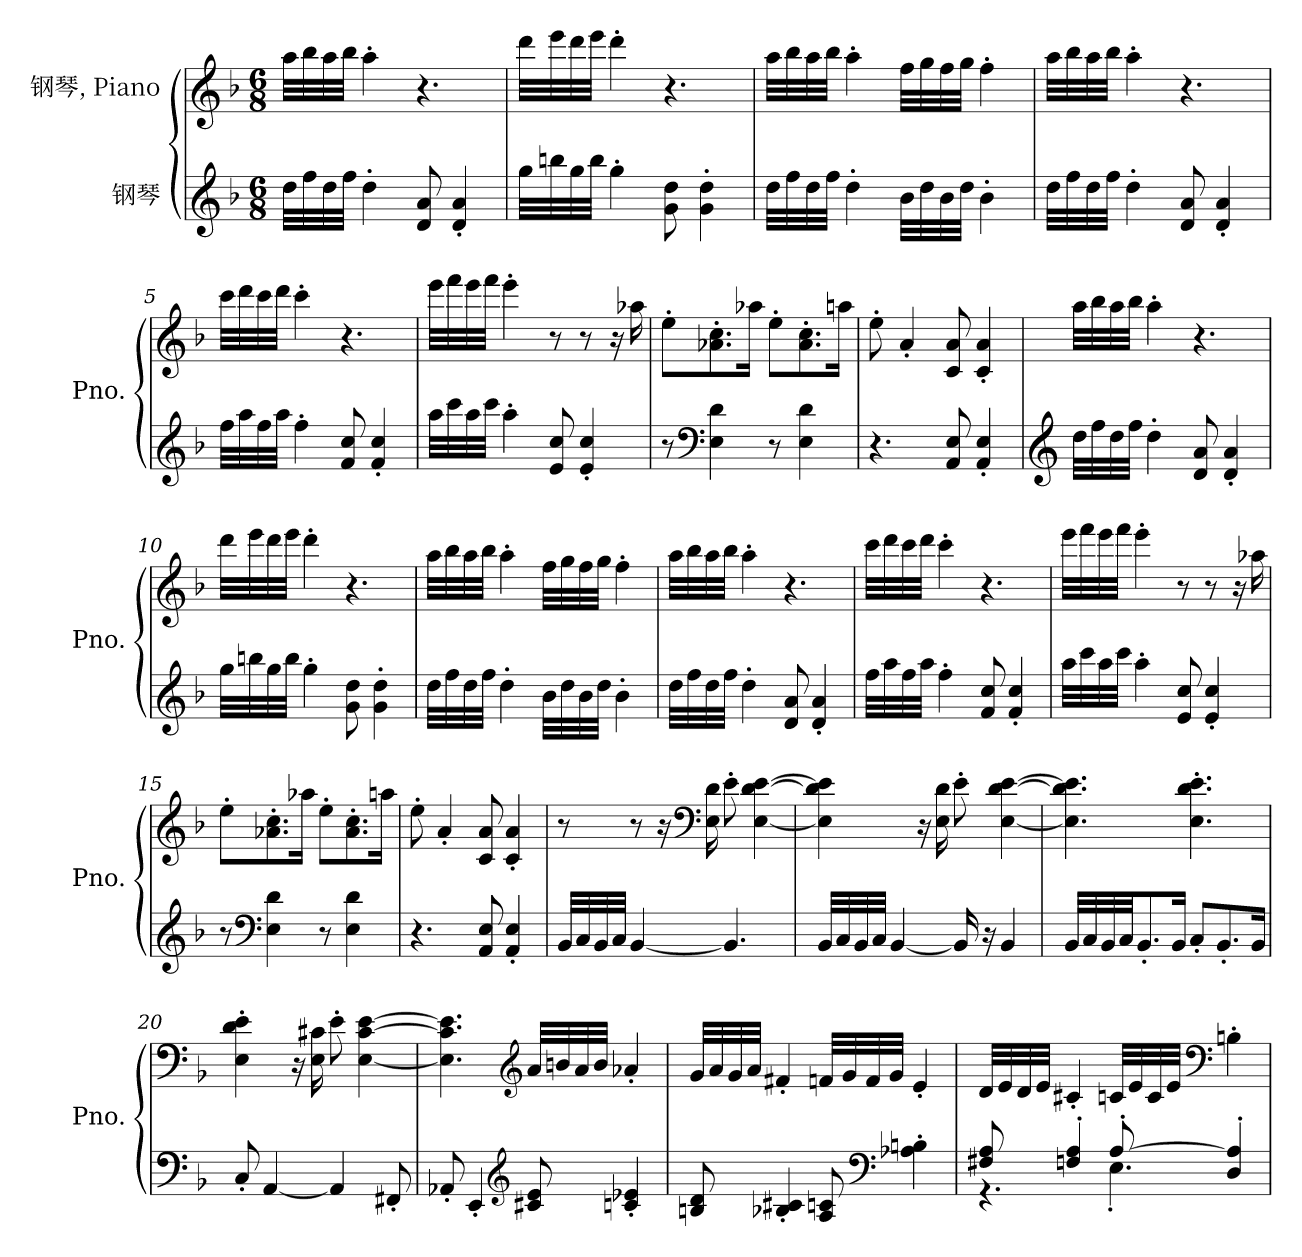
**kern	**kern
*part2	*part1
*staff2	*staff1
*I"钢琴	*I"钢琴, Piano
*	*I'Pno.
*clefG2	*clefG2
*k[b-]	*k[b-]
*M6/8	*M6/8
*MM132	*MM132
=1	=1
32dd\LLL	32aa\LLL
32ff\	32bb-\
32dd\	32aa\
32ff\JJJ	32bb-\JJJ
4dd'\	4aa'\
8d/ 8a/	4.r
4d/' 4a/'	.
=2	=2
32gg\LLL	32ddd\LLL
32bbn\	32eee\
32gg\	32ddd\
32bb\JJJ	32eee\JJJ
4gg'\	4ddd'\
8g\ 8dd\	4.r
4g\' 4dd\'	.
=3	=3
32dd\LLL	32aa\LLL
32ff\	32bb-\
32dd\	32aa\
32ff\JJJ	32bb-\JJJ
4dd'\	4aa'\
32b-\LLL	32ff\LLL
32dd\	32gg\
32b-\	32ff\
32dd\JJJ	32gg\JJJ
4b-'\	4ff'\
!!LO:LB:g=z
=4	=4
32dd\LLL	32aa\LLL
32ff\	32bb-\
32dd\	32aa\
32ff\JJJ	32bb-\JJJ
4dd'\	4aa'\
8d/ 8a/	4.r
4d/' 4a/'	.
=5	=5
32ff\LLL	32ccc\LLL
32aa\	32ddd\
32ff\	32ccc\
32aa\JJJ	32ddd\JJJ
4ff'\	4ccc'\
8f/ 8cc/	4.r
4f/' 4cc/'	.
=6	=6
32aa\LLL	32eee\LLL
32ccc\	32fff\
32aa\	32eee\
32ccc\JJJ	32fff\JJJ
4aa'\	4eee'\
8e/ 8cc/	8r
4e/' 4cc/'	8r
.	16r
.	16aa-X\
=7	=7
8r	8ee'\L
*clefF4	*
4E\ 4d\	8.a-X\' 8.cc\'
.	16aa-X\Jk
8r	8ee'\L
4E\ 4d\	8.a-\' 8.cc\'
.	16aan\Jk
!!LO:LB:g=z
=8	=8
4.r	8ee'\
.	4a'/
8AA/ 8E/	8c/ 8a/
4AA/' 4E/'	4c/' 4a/'
=9	=9
*clefG2	*
32dd\LLL	32aa\LLL
32ff\	32bb-\
32dd\	32aa\
32ff\JJJ	32bb-\JJJ
4dd'\	4aa'\
8d/ 8a/	4.r
4d/' 4a/'	.
=10	=10
32gg\LLL	32ddd\LLL
32bbn\	32eee\
32gg\	32ddd\
32bb\JJJ	32eee\JJJ
4gg'\	4ddd'\
8g\ 8dd\	4.r
4g\' 4dd\'	.
=11	=11
32dd\LLL	32aa\LLL
32ff\	32bb-\
32dd\	32aa\
32ff\JJJ	32bb-\JJJ
4dd'\	4aa'\
32b-\LLL	32ff\LLL
32dd\	32gg\
32b-\	32ff\
32dd\JJJ	32gg\JJJ
4b-'\	4ff'\
!!LO:LB:g=z
=12	=12
32dd\LLL	32aa\LLL
32ff\	32bb-\
32dd\	32aa\
32ff\JJJ	32bb-\JJJ
4dd'\	4aa'\
8d/ 8a/	4.r
4d/' 4a/'	.
=13	=13
32ff\LLL	32ccc\LLL
32aa\	32ddd\
32ff\	32ccc\
32aa\JJJ	32ddd\JJJ
4ff'\	4ccc'\
8f/ 8cc/	4.r
4f/' 4cc/'	.
=14	=14
32aa\LLL	32eee\LLL
32ccc\	32fff\
32aa\	32eee\
32ccc\JJJ	32fff\JJJ
4aa'\	4eee'\
8e/ 8cc/	8r
4e/' 4cc/'	8r
.	16r
.	16aa-X\
=15	=15
8r	8ee'\L
*clefF4	*
4E\ 4d\	8.a-X\' 8.cc\'
.	16aa-X\Jk
8r	8ee'\L
4E\ 4d\	8.a-\' 8.cc\'
.	16aan\Jk
!!LO:LB:g=z
=16	=16
4.r	8ee'\
.	4a'/
8AA/ 8E/	8c/ 8a/
4AA/' 4E/'	4c/' 4a/'
=17	=17
32BB-/LLL	8r
32C/	.
32BB-/	.
32C/JJJ	.
[4BB-/	8r
.	16r
*	*clefF4
.	16E\ 16d\
4.BB-/]	8e'\
.	[4E\ [4d\ [4e\
=18	=18
32BB-/LLL	4E\] 4d\] 4e\]
32C/	.
32BB-/	.
32C/JJJ	.
[4BB-/	.
.	16r
.	16E\ 16d\
16BB-/]	8e'\
16r	.
4BB-/	[4E\ [4d\ [4e\
=19	=19
32BB-/LLL	4.E\] 4.d\] 4.e\]
32C/	.
32BB-/	.
32C/JJ	.
8.BB-'/	.
16BB-/Jk	.
8C'/L	4.E\' 4.d\' 4.e\'
8.BB-'/	.
16BB-/Jk	.
!!LO:LB:g=z
=20	=20
8C'/	4E\' 4d\' 4e\'
[4AA/	.
.	16r
.	16E\ 16c#X\
4AA/]	8e'\
.	[4E\ [4c#\ [4e\
8FF#X'/	.
=21	=21
8AA-X'/	4.E\] 4.c#\] 4.e\]
4EE'/	.
*clefG2	*clefG2
8c#X/ 8e/	32a/LLL
.	32bn/
.	32a/
.	32b/JJJ
4cn/' 4e-X/'	4a-X'/
=22	=22
8Bn/ 8d/	32g/LLL
.	32a/
.	32g/
.	32a/JJJ
4B-X/' 4c#X/'	4f#X'/
8A/ 8cn/	32fn/LLL
.	32g/
.	32f/
.	32g/JJJ
*clefF4	*
4A-X\' 4Bn\'	4e'/
!!LO:PB:g=z
=23	=23
*^	*
8F#X/ 8A/	4.r	32d/LLL
.	.	32e/
.	.	32d/
.	.	32e/JJJ
4Fn/' 4A/'	.	4c#X'/
[8A'/	4.E'\	32cn/LLL
.	.	32e/
.	.	32c/
.	.	32e/JJJ
*	*	*clefF4
4D/' 4A/]'	.	4Bn'\
*v	*v	*
=	=
*-	*-
